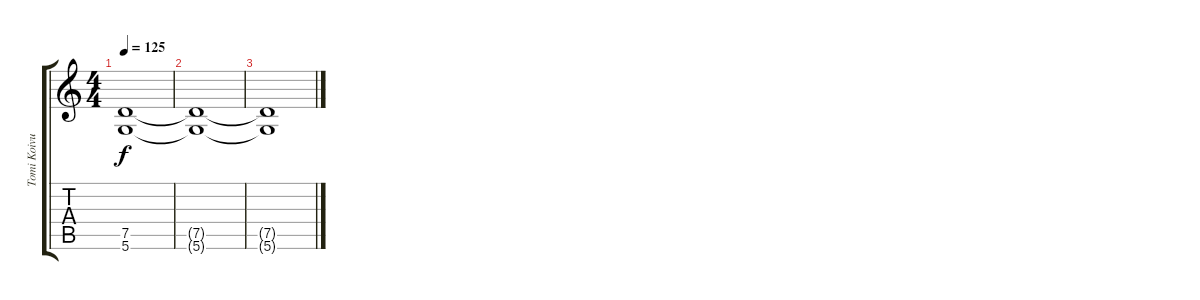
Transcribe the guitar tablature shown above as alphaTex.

\track ("Tomi Koivusaari" "Tomi Koivu") {instrument distortionguitar}
\staff {score tabs}
\tuning (D4 A3 F3 C3 G2 D2) {hide}
\ts (4 4)
\tempo 125
\clef g2
\ks c
(7.5{t} 5.6{t}).1{dy f} |
(7.5{t} 5.6{t}).1 |
(7.5{t} 5.6{t}).1
